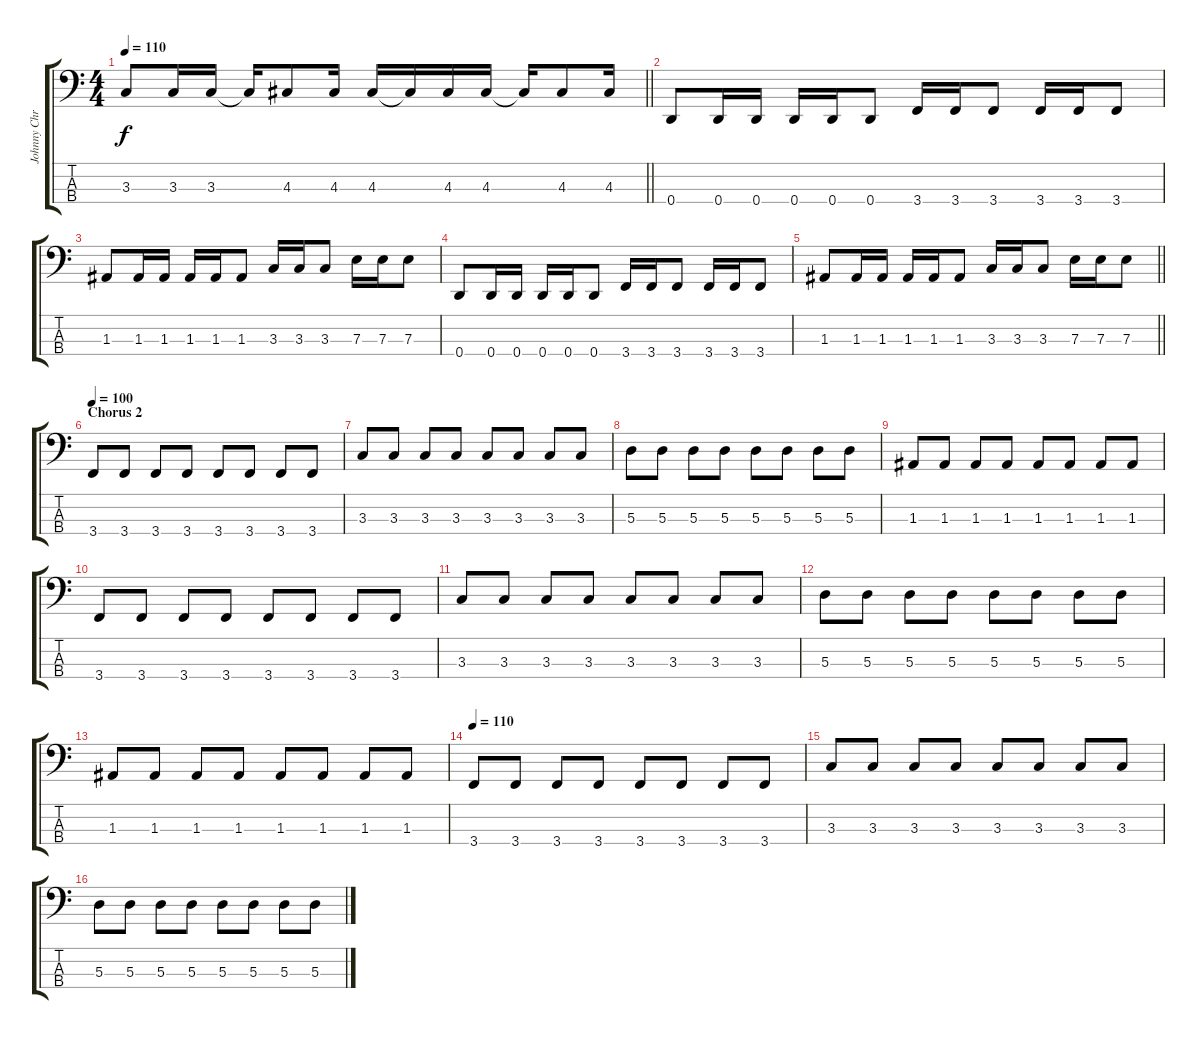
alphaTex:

\track ("Johnny Christ" "Johnny Chr") {instrument electricbasspick}
\staff {score tabs}
\tuning (G2 D2 A1 D1) {hide}
\ts (4 4)
\tempo 110
\clef f4
\barLineRight lightlight
\ks c
3.3.8{dy f} 3.3.16 3.3.16 3.3{t}.16 4.3.8 4.3.16 4.3.16 4.3{t}.16 4.3.16 4.3.16 4.3{t}.16 4.3.8 4.3.16 |
0.4.8 0.4.16 0.4.16 0.4.16 0.4.16 0.4.8 3.4.16 3.4.16 3.4.8 3.4.16 3.4.16 3.4.8 |
1.3.8 1.3.16 1.3.16 1.3.16 1.3.16 1.3.8 3.3.16 3.3.16 3.3.8 7.3.16 7.3.16 7.3.8 |
0.4.8 0.4.16 0.4.16 0.4.16 0.4.16 0.4.8 3.4.16 3.4.16 3.4.8 3.4.16 3.4.16 3.4.8 |
\barLineRight lightlight
1.3.8 1.3.16 1.3.16 1.3.16 1.3.16 1.3.8 3.3.16 3.3.16 3.3.8 7.3.16 7.3.16 7.3.8 |
\section ("" "Chorus 2")
\tempo 100
3.4.8 3.4.8 3.4.8 3.4.8 3.4.8 3.4.8 3.4.8 3.4.8 |
3.3.8 3.3.8 3.3.8 3.3.8 3.3.8 3.3.8 3.3.8 3.3.8 |
5.3.8 5.3.8 5.3.8 5.3.8 5.3.8 5.3.8 5.3.8 5.3.8 |
1.3.8 1.3.8 1.3.8 1.3.8 1.3.8 1.3.8 1.3.8 1.3.8 |
3.4.8 3.4.8 3.4.8 3.4.8 3.4.8 3.4.8 3.4.8 3.4.8 |
3.3.8 3.3.8 3.3.8 3.3.8 3.3.8 3.3.8 3.3.8 3.3.8 |
5.3.8 5.3.8 5.3.8 5.3.8 5.3.8 5.3.8 5.3.8 5.3.8 |
1.3.8 1.3.8 1.3.8 1.3.8 1.3.8 1.3.8 1.3.8 1.3.8 |
\tempo 110
3.4.8 3.4.8 3.4.8 3.4.8 3.4.8 3.4.8 3.4.8 3.4.8 |
3.3.8 3.3.8 3.3.8 3.3.8 3.3.8 3.3.8 3.3.8 3.3.8 |
5.3.8 5.3.8 5.3.8 5.3.8 5.3.8 5.3.8 5.3.8 5.3.8
